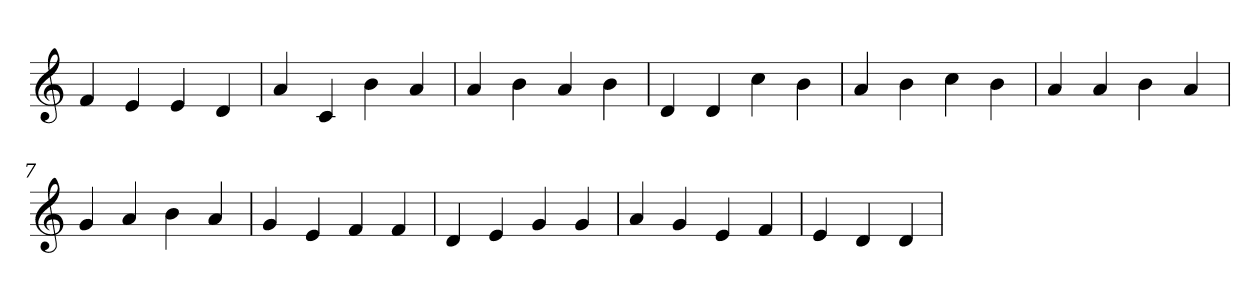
**kern
*part1
*staff1
*clefG2
=1
4f
4e
4e
4d
=2
4a
4c
4b
4a
=3
4a
4b
4a
4b
=4
4d
4d
4cc
4b
=5
4a
4b
4cc
4b
=6
4a
4a
4b
4a
=7
4g
4a
4b
4a
=8
4g
4e
4f
4f
=9
4d
4e
4g
4g
=10
4a
4g
4e
4f
=11
4e
4d
4d
=
*-
